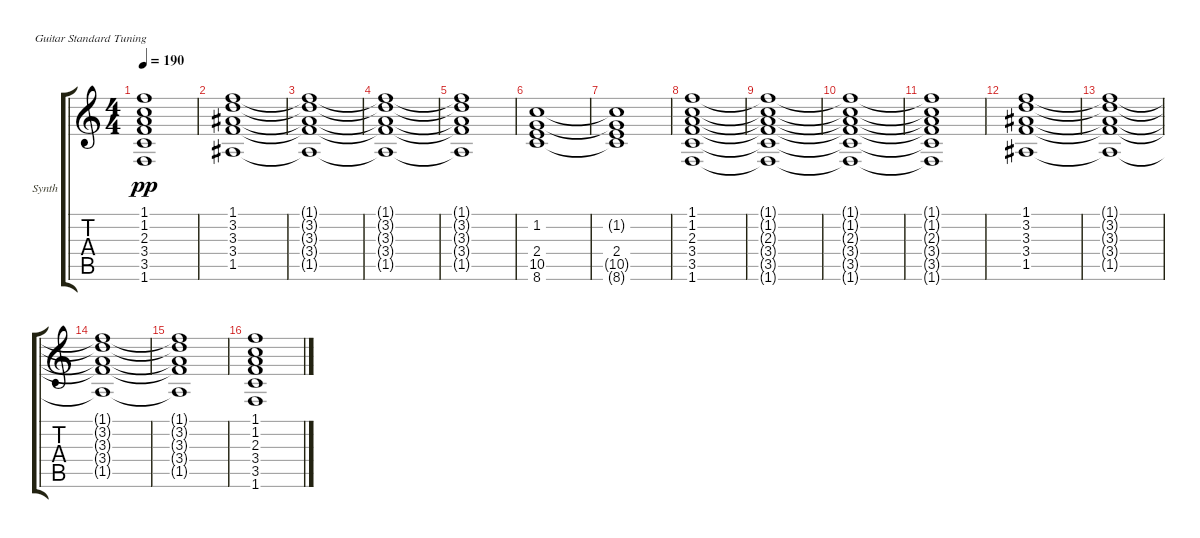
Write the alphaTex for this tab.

\defaultSystemsLayout 4
\bracketExtendMode groupsimilarinstruments
\firstSystemTrackNameOrientation horizontal
\otherSystemsTrackNameOrientation horizontal
\track ("Synth" "Synth") {instrument acousticguitarsteel}
\staff {score tabs}
\tuning (E4 B3 G3 D3 A2 E2)
\ts (4 4)
\tempo 190
\clef g2
\ks c
(1.1{t} 1.2{t} 2.3{t} 3.4{t} 3.5{t} 1.6{t}).1{dy pp} |
(1.1 3.2 3.3 3.4 1.5).1 |
(1.1{t} 3.2{t} 3.3{t} 3.4{t} 1.5{t}).1 |
(1.1{t} 3.2{t} 3.3{t} 3.4{t} 1.5{t}).1 |
(1.1{t} 3.2{t} 3.3{t} 3.4{t} 1.5{t}).1 |
(8.6 10.5 2.4 1.2).1 |
(8.6{t} 2.4 10.5{t} 1.2{t}).1 |
(1.1 1.2 2.3 3.4 3.5 1.6).1 |
(1.1{t} 1.2{t} 2.3{t} 3.4{t} 3.5{t} 1.6{t}).1 |
(1.1{t} 1.2{t} 2.3{t} 3.4{t} 3.5{t} 1.6{t}).1 |
(1.1{t} 1.2{t} 2.3{t} 3.4{t} 3.5{t} 1.6{t}).1 |
(1.1 3.2 3.3 3.4 1.5).1 |
(1.1{t} 3.2{t} 3.3{t} 3.4{t} 1.5{t}).1 |
(1.1{t} 3.2{t} 3.3{t} 3.4{t} 1.5{t}).1 |
(1.1{t} 3.2{t} 3.3{t} 3.4{t} 1.5{t}).1 |
(1.1 1.2 2.3 3.4 3.5 1.6).1
